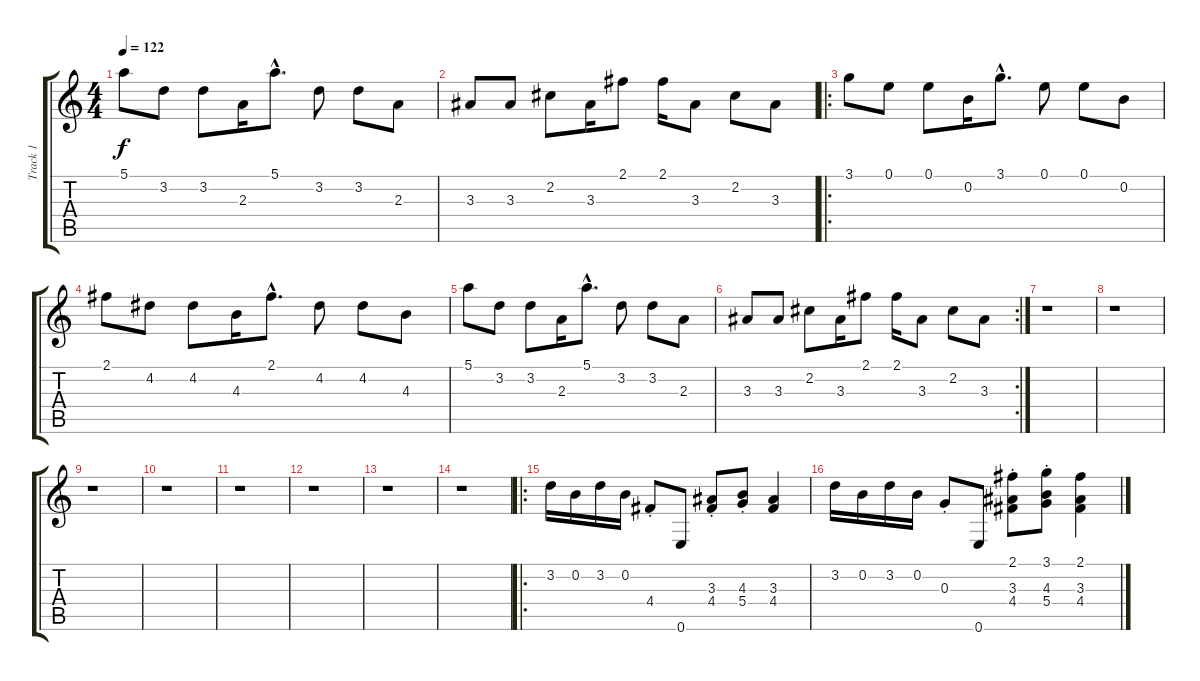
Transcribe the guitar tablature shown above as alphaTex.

\track ("Track 1" "Track 1") {instrument electricguitarjazz}
\staff {score tabs}
\tuning (E4 B3 G3 D3 A2 E2) {hide}
\ts (4 4)
\tempo 122
\clef g2
\ks c
5.1.8{dy f} 3.2.8 3.2.8 2.3.16 5.1{hac}.8{d} 3.2.8 3.2.8 2.3.8 |
3.3.8 3.3.8 2.2.8 3.3.16 2.1.8 2.1.16 3.3.8 2.2.8 3.3.8 |
\ro
3.1.8 0.1.8 0.1.8 0.2.16 3.1{hac}.8{d} 0.1.8 0.1.8 0.2.8 |
2.1.8 4.2.8 4.2.8 4.3.16 2.1{hac}.8{d} 4.2.8 4.2.8 4.3.8 |
5.1.8 3.2.8 3.2.8 2.3.16 5.1{hac}.8{d} 3.2.8 3.2.8 2.3.8 |
\rc 2
3.3.8 3.3.8 2.2.8 3.3.16 2.1.8 2.1.16 3.3.8 2.2.8 3.3.8 |
r.1 |
r.1 |
r.1 |
r.1 |
r.1 |
r.1 |
r.1 |
r.1 |
\ro
3.2.16 0.2.16 3.2.16 0.2.16 4.4{st}.8 0.6.8 (3.3{st} 4.4{st}).8 (4.3{st} 5.4{st}).8 (3.3 4.4).4 |
3.2.16 0.2.16 3.2.16 0.2.16 0.3{st}.8 0.6.8 (2.1{st} 3.3{st} 4.4{st}).8 (3.1{st} 4.3{st} 5.4{st}).8 (2.1 3.3 4.4).4
